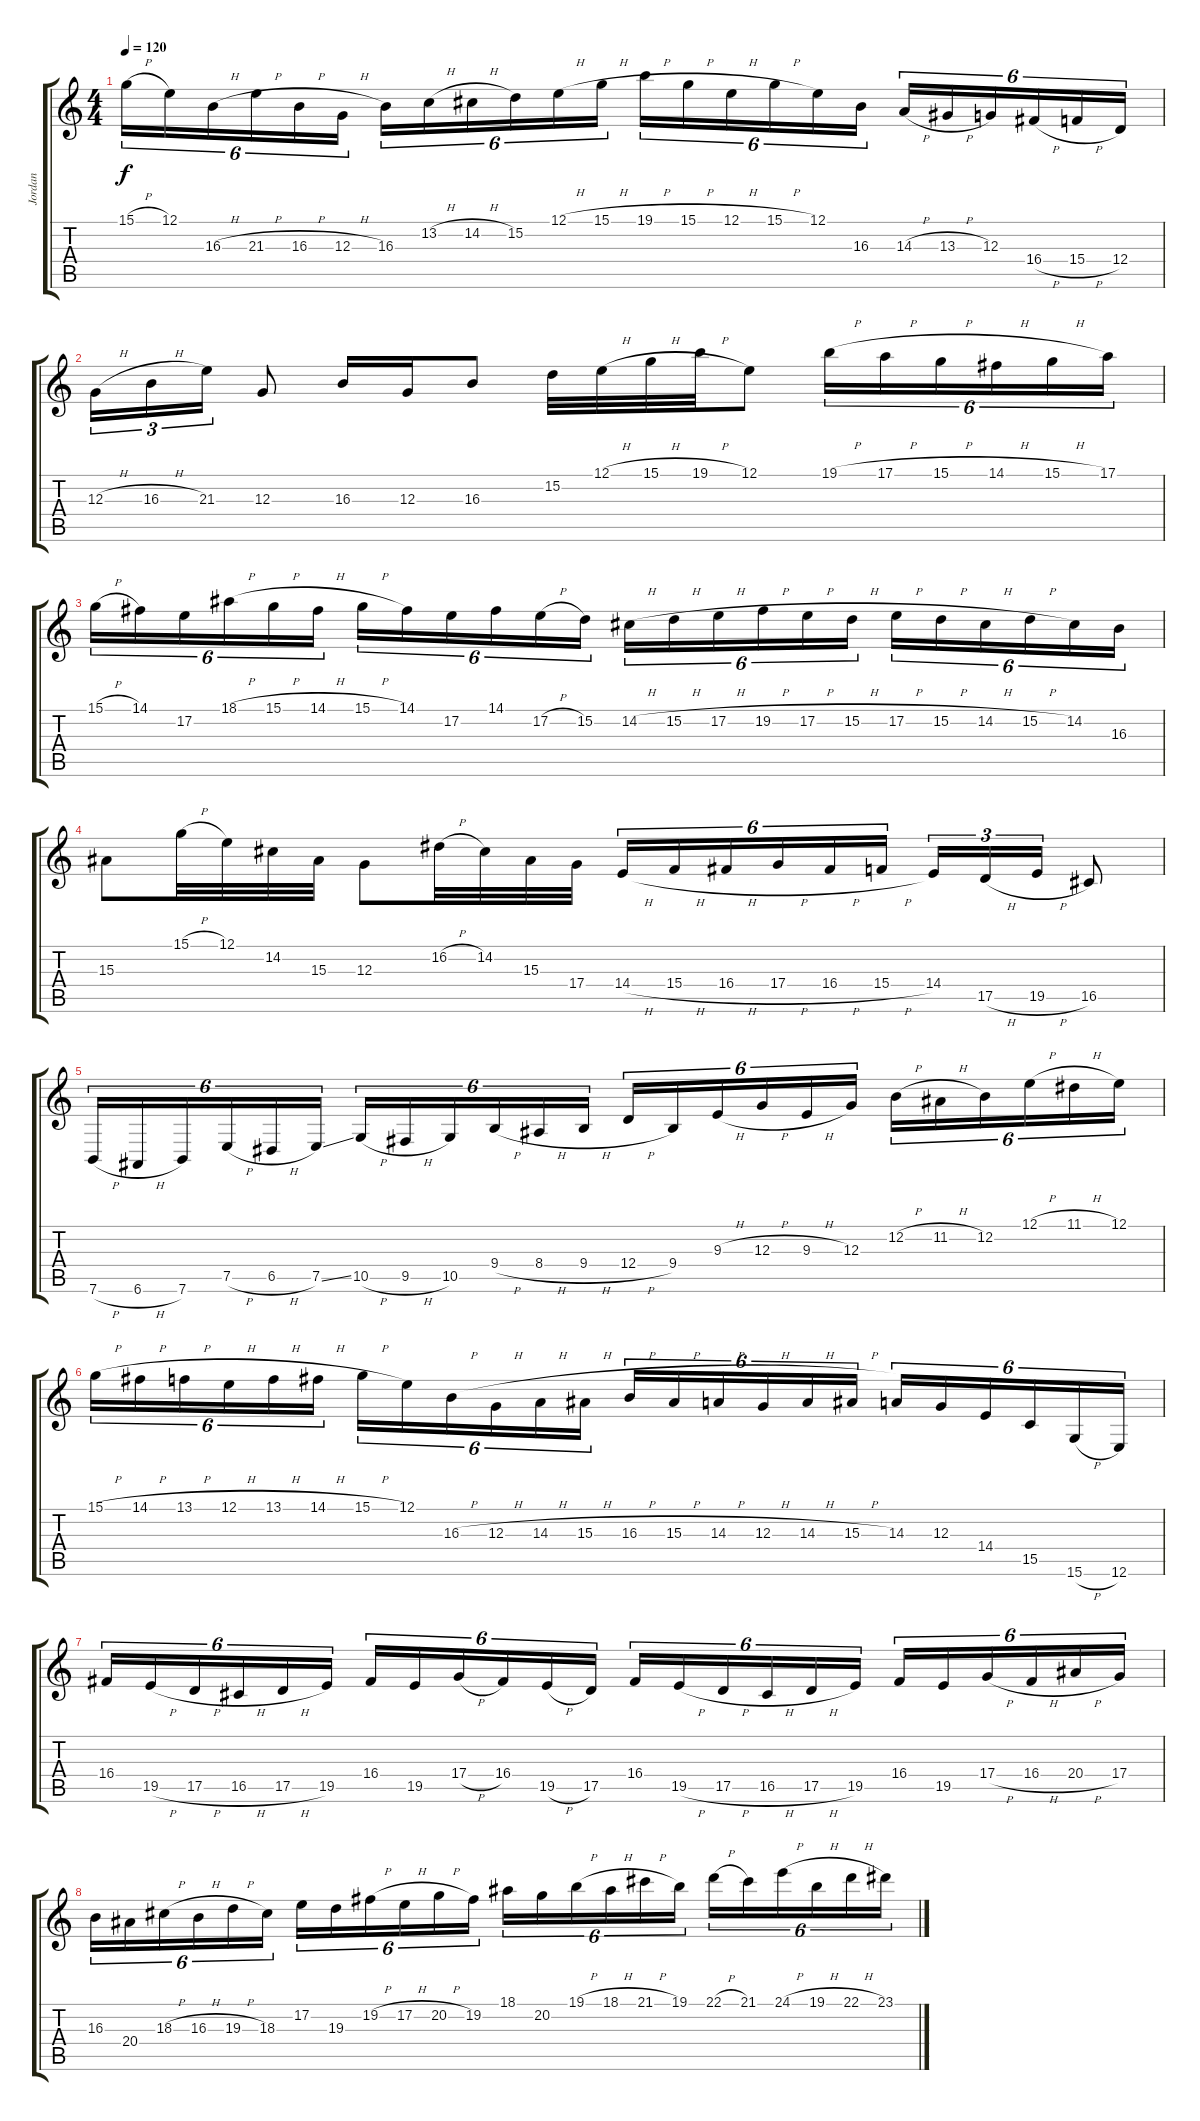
\track ("Jordan" "Jordan") {instrument percussiveorgan}
\staff {score tabs}
\tuning (E4 B3 G3 D3 A2 E2) {hide}
\ts (4 4)
\tempo 120
\clef g2
\ks c
15.1{h}.16{tu (6 4) dy f} 12.1.16{tu (6 4)} 16.3{h}.16{tu (6 4)} 21.3{h}.16{tu (6 4)} 16.3{h}.16{tu (6 4)} 12.3{h}.16{tu (6 4)} 16.3.16{tu (6 4)} 13.2{h}.16{tu (6 4)} 14.2{h}.16{tu (6 4)} 15.2.16{tu (6 4)} 12.1{h}.16{tu (6 4)} 15.1{h}.16{tu (6 4)} 19.1{h}.16{tu (6 4)} 15.1{h}.16{tu (6 4)} 12.1{h}.16{tu (6 4)} 15.1{h}.16{tu (6 4)} 12.1.16{tu (6 4)} 16.3.16{tu (6 4)} 14.3{h}.16{tu (6 4)} 13.3{h}.16{tu (6 4)} 12.3.16{tu (6 4)} 16.4{h}.16{tu (6 4)} 15.4{h}.16{tu (6 4)} 12.4.16{tu (6 4)} |
12.3{h}.16{tu (3 2)} 16.3{h}.16{tu (3 2)} 21.3.16{tu (3 2)} 12.3.8 16.3.16 12.3.16 16.3.8 15.2.32 12.1{h}.32 15.1{h}.32 19.1{h}.32 12.1.8 19.1{h}.16{tu (6 4)} 17.1{h}.16{tu (6 4)} 15.1{h}.16{tu (6 4)} 14.1{h}.16{tu (6 4)} 15.1{h}.16{tu (6 4)} 17.1.16{tu (6 4)} |
15.1{h}.16{tu (6 4)} 14.1.16{tu (6 4)} 17.2.16{tu (6 4)} 18.1{h}.16{tu (6 4)} 15.1{h}.16{tu (6 4)} 14.1{h}.16{tu (6 4)} 15.1{h}.16{tu (6 4)} 14.1.16{tu (6 4)} 17.2.16{tu (6 4)} 14.1.16{tu (6 4)} 17.2{h}.16{tu (6 4)} 15.2.16{tu (6 4)} 14.2{h}.16{tu (6 4)} 15.2{h}.16{tu (6 4)} 17.2{h}.16{tu (6 4)} 19.2{h}.16{tu (6 4)} 17.2{h}.16{tu (6 4)} 15.2{h}.16{tu (6 4)} 17.2{h}.16{tu (6 4)} 15.2{h}.16{tu (6 4)} 14.2{h}.16{tu (6 4)} 15.2{h}.16{tu (6 4)} 14.2.16{tu (6 4)} 16.3.16{tu (6 4)} |
15.3.8 15.1{h}.32 12.1.32 14.2.32 15.3.32 12.3.8 16.2{h}.32 14.2.32 15.3.32 17.4.32 14.4{h}.16{tu (6 4)} 15.4{h}.16{tu (6 4)} 16.4{h}.16{tu (6 4)} 17.4{h}.16{tu (6 4)} 16.4{h}.16{tu (6 4)} 15.4{h}.16{tu (6 4)} 14.4.16{tu (3 2)} 17.5{h}.16{tu (3 2)} 19.5{h}.16{tu (3 2)} 16.5.8 |
7.6{h}.16{tu (6 4)} 6.6{h}.16{tu (6 4)} 7.6.16{tu (6 4)} 7.5{h}.16{tu (6 4)} 6.5{h}.16{tu (6 4)} 7.5{ss}.16{tu (6 4)} 10.5{h}.16{tu (6 4)} 9.5{h}.16{tu (6 4)} 10.5.16{tu (6 4)} 9.4{h}.16{tu (6 4)} 8.4{h}.16{tu (6 4)} 9.4{h}.16{tu (6 4)} 12.4{h}.16{tu (6 4)} 9.4.16{tu (6 4)} 9.3{h}.16{tu (6 4)} 12.3{h}.16{tu (6 4)} 9.3{h}.16{tu (6 4)} 12.3.16{tu (6 4)} 12.2{h}.16{tu (6 4)} 11.2{h}.16{tu (6 4)} 12.2.16{tu (6 4)} 12.1{h}.16{tu (6 4)} 11.1{h}.16{tu (6 4)} 12.1.16{tu (6 4)} |
15.1{h}.16{tu (6 4)} 14.1{h}.16{tu (6 4)} 13.1{h}.16{tu (6 4)} 12.1{h}.16{tu (6 4)} 13.1{h}.16{tu (6 4)} 14.1{h}.16{tu (6 4)} 15.1{h}.16{tu (6 4)} 12.1.16{tu (6 4)} 16.3{h}.16{tu (6 4)} 12.3{h}.16{tu (6 4)} 14.3{h}.16{tu (6 4)} 15.3{h}.16{tu (6 4)} 16.3{h}.16{tu (6 4)} 15.3{h}.16{tu (6 4)} 14.3{h}.16{tu (6 4)} 12.3{h}.16{tu (6 4)} 14.3{h}.16{tu (6 4)} 15.3{h}.16{tu (6 4)} 14.3.16{tu (6 4)} 12.3.16{tu (6 4)} 14.4.16{tu (6 4)} 15.5.16{tu (6 4)} 15.6{h}.16{tu (6 4)} 12.6.16{tu (6 4)} |
16.4.16{tu (6 4)} 19.5{h}.16{tu (6 4)} 17.5{h}.16{tu (6 4)} 16.5{h}.16{tu (6 4)} 17.5{h}.16{tu (6 4)} 19.5.16{tu (6 4)} 16.4.16{tu (6 4)} 19.5.16{tu (6 4)} 17.4{h}.16{tu (6 4)} 16.4.16{tu (6 4)} 19.5{h}.16{tu (6 4)} 17.5.16{tu (6 4)} 16.4.16{tu (6 4)} 19.5{h}.16{tu (6 4)} 17.5{h}.16{tu (6 4)} 16.5{h}.16{tu (6 4)} 17.5{h}.16{tu (6 4)} 19.5.16{tu (6 4)} 16.4.16{tu (6 4)} 19.5.16{tu (6 4)} 17.4{h}.16{tu (6 4)} 16.4{h}.16{tu (6 4)} 20.4{h}.16{tu (6 4)} 17.4.16{tu (6 4)} |
16.3.16{tu (6 4)} 20.4.16{tu (6 4)} 18.3{h}.16{tu (6 4)} 16.3{h}.16{tu (6 4)} 19.3{h}.16{tu (6 4)} 18.3.16{tu (6 4)} 17.2.16{tu (6 4)} 19.3.16{tu (6 4)} 19.2{h}.16{tu (6 4)} 17.2{h}.16{tu (6 4)} 20.2{h}.16{tu (6 4)} 19.2.16{tu (6 4)} 18.1.16{tu (6 4)} 20.2.16{tu (6 4)} 19.1{h}.16{tu (6 4)} 18.1{h}.16{tu (6 4)} 21.1{h}.16{tu (6 4)} 19.1.16{tu (6 4)} 22.1{h}.16{tu (6 4)} 21.1.16{tu (6 4)} 24.1{h}.16{tu (6 4)} 19.1{h}.16{tu (6 4)} 22.1{h}.16{tu (6 4)} 23.1.16{tu (6 4)}
